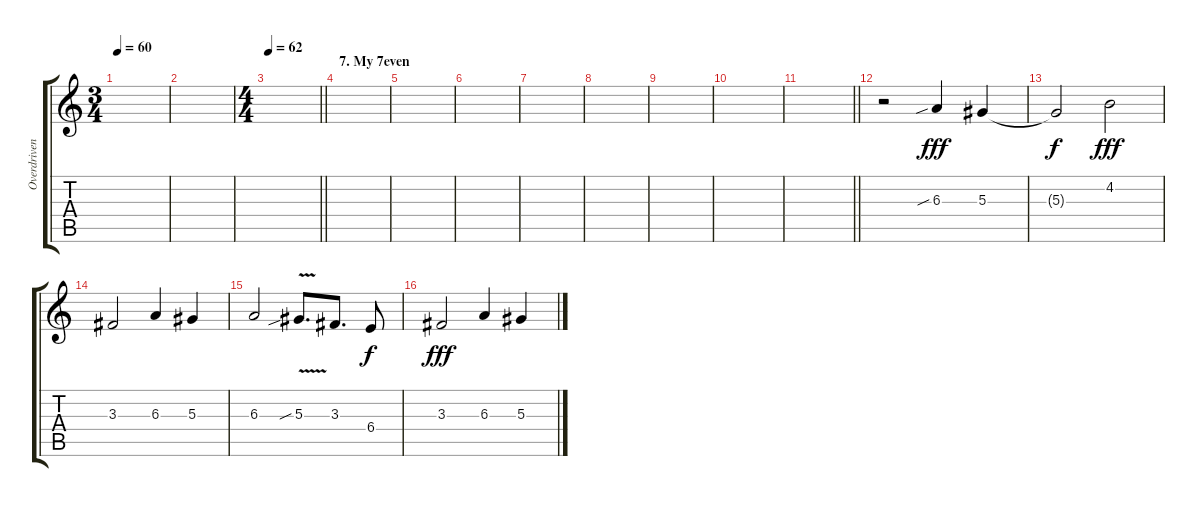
\track ("Overdriven Guitar 2" "Overdriven") {instrument overdrivenguitar}
\staff {score tabs}
\tuning (C4 G3 Eb3 Bb2 F2 C2) {hide}
\ts (3 4)
\tempo 60
\clef g2
\ks c
|
|
\ts (4 4)
\tempo 62
\barLineRight lightlight
|
\section ("" "7. My 7even")
|
|
|
|
|
|
|
\barLineRight lightlight
|
r.2 6.3{sib}.4{dy fff} 5.3.4 |
5.3{t}.2{dy f} 4.2.2{dy fff} |
3.3.2 6.3.4 5.3.4 |
6.3.2 5.3{v sib}.8{d} 3.3.8{d} 6.4.8{dy f} |
3.3.2{dy fff} 6.3.4 5.3.4
